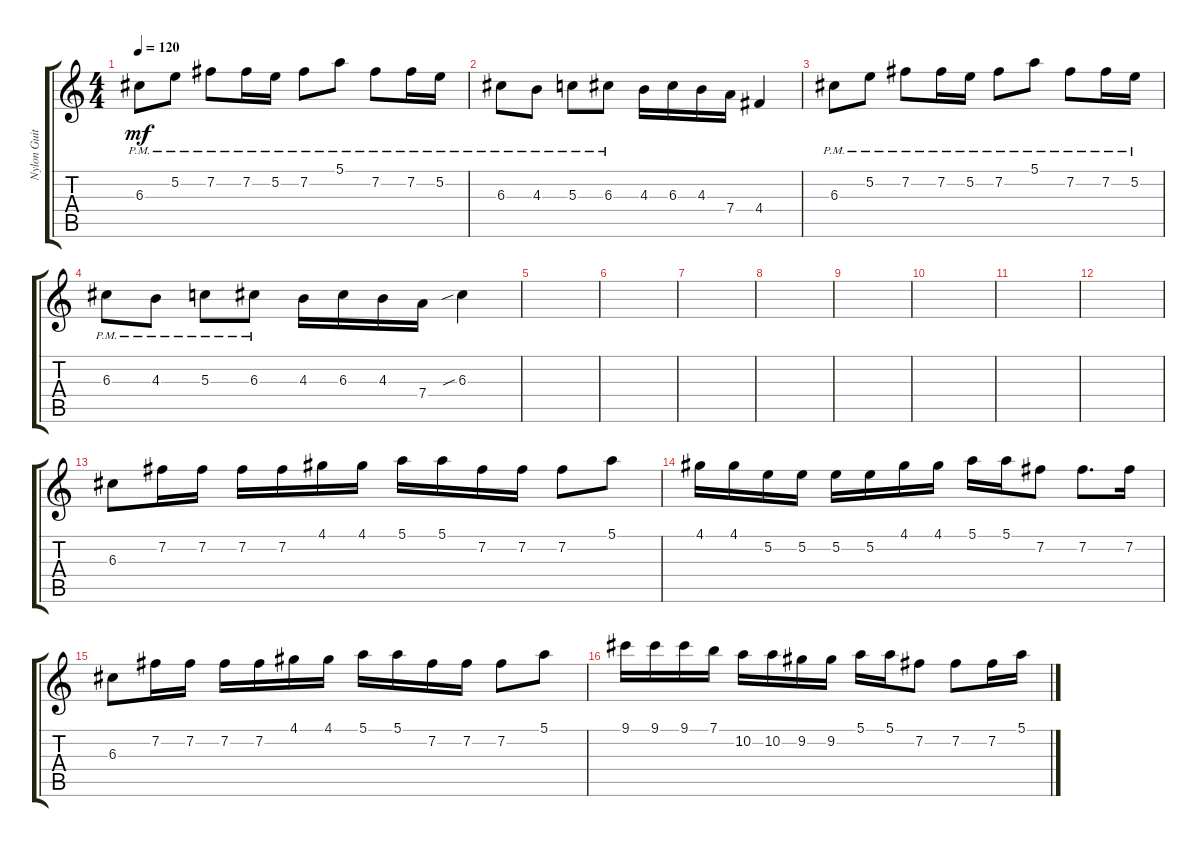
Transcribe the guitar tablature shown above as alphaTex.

\track ("Nylon Guitar" "Nylon Guit") {solo instrument acousticguitarnylon}
\staff {score tabs}
\tuning (E4 B3 G3 D3 A2 E2) {hide}
\ts (4 4)
\tempo 120
\clef g2
\ks c
6.3{pm}.8{dy mf} 5.2{pm}.8 7.2{pm}.8 7.2{pm}.16 5.2{pm}.16 7.2{pm}.8 5.1{pm}.8 7.2{pm}.8 7.2{pm}.16 5.2{pm}.16 |
6.3{pm}.8 4.3{pm}.8 5.3{pm}.8 6.3{pm}.8 4.3.16 6.3.16 4.3.16 7.4.16 4.4.4 |
6.3{pm}.8 5.2{pm}.8 7.2{pm}.8 7.2{pm}.16 5.2{pm}.16 7.2{pm}.8 5.1{pm}.8 7.2{pm}.8 7.2{pm}.16 5.2{pm}.16 |
6.3{pm}.8 4.3{pm}.8 5.3{pm}.8 6.3{pm}.8 4.3.16 6.3.16 4.3.16 7.4.16 6.3{sib}.4 |
|
|
|
|
|
|
|
|
6.3.8 7.2.16 7.2.16 7.2.16 7.2.16 4.1.16 4.1.16 5.1.16 5.1.16 7.2.16 7.2.16 7.2.8 5.1.8 |
4.1.16 4.1.16 5.2.16 5.2.16 5.2.16 5.2.16 4.1.16 4.1.16 5.1.16 5.1.16 7.2.8 7.2.8{d} 7.2.16 |
6.3.8 7.2.16 7.2.16 7.2.16 7.2.16 4.1.16 4.1.16 5.1.16 5.1.16 7.2.16 7.2.16 7.2.8 5.1.8 |
9.1.16 9.1.16 9.1.16 7.1.16 10.2.16 10.2.16 9.2.16 9.2.16 5.1.16 5.1.16 7.2.8 7.2.8 7.2.16 5.1.16
